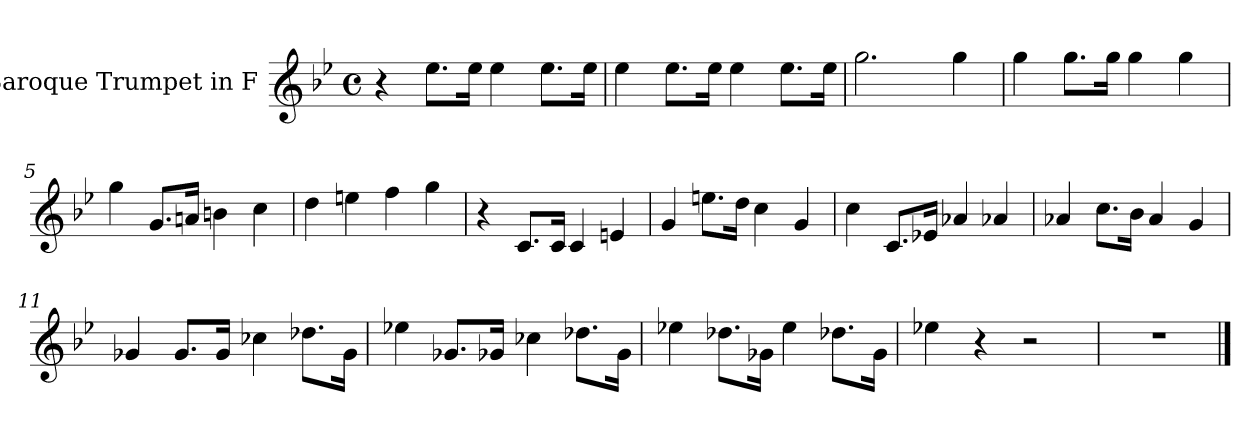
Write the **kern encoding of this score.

**kern
*part1
*staff1
*I"Baroque Trumpet in F
*I'Bq. Tpt. F
*clefG2
*ITrd-3c-5
*k[b-e-a-]
*M4/4
*met(c)
*MM60
=1
4r
8.aa-\L
16aa-\Jk
4aa-\
8.aa-\L
16aa-\Jk
=2
4aa-\
8.aa-\L
16aa-\Jk
4aa-\
8.aa-\L
16aa-\Jk
=3
2.ccc\
4ccc\
=4
4ccc\
8.ccc\L
16ccc\Jk
4ccc\
4ccc\
=5
4ccc\
8.cc/L
16ddn/Jk
4een\
4ff\
=6
4gg\
4aan\
4bb-\
4ccc\
=7
4r
8.f/L
16f/Jk
4f/
4an/
!!LO:LB:g=z
=8
4cc/
8.aan\L
16gg\Jk
4ff\
4cc/
=9
4ff\
8.f/L
16a-X/Jk
4dd-X/
4dd-X/
=10
4dd-X/
8.ff\L
16ee-\Jk
4dd-/
4cc/
=11
4cc-X/
8.cc-/L
16cc-/Jk
4ff-X\
8.gg-X\L
16cc-\Jk
=12
4aa-X\
8.cc-X/L
16cc-X/Jk
4ff-X\
8.gg-X\L
16cc-\Jk
!!LO:LB:g=z
=13
4aa-X\
8.gg-X\L
16cc-X\Jk
4aa-\
8.gg-X\L
16cc-\Jk
=14
4aa-X\
4r
2r
=15
1r
==
*-
